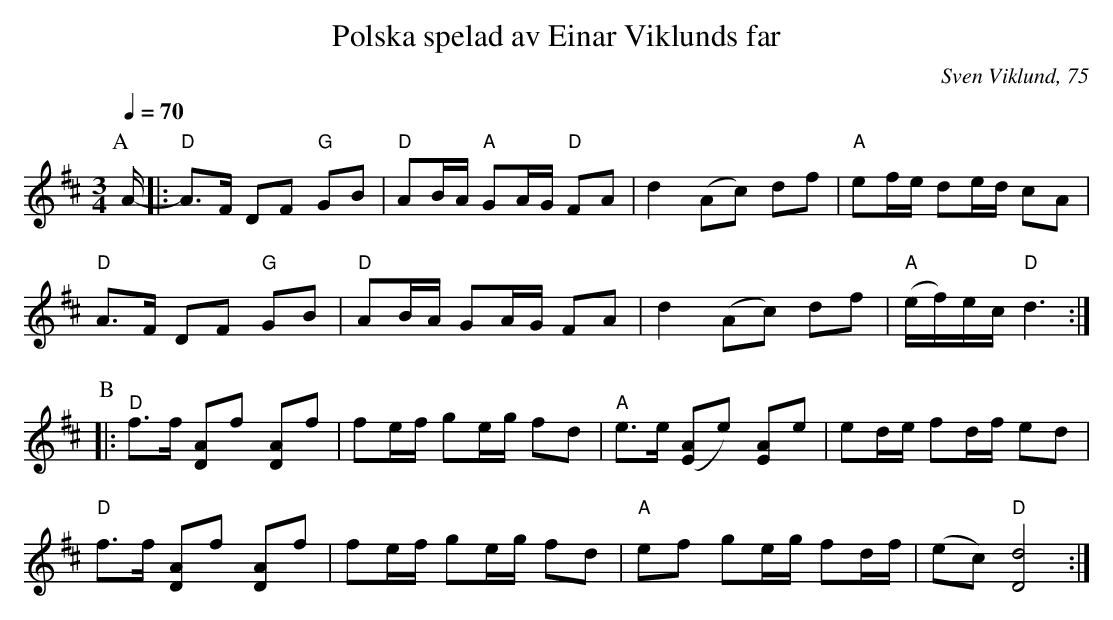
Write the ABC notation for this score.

X:1
T:Polska spelad av Einar Viklunds far
C:Sven Viklund, 75
M:3/4
L:1/16
Q:1/4=70
K:D
P:A
 A-|: "D"A3F D2F2 "G"G2B2|"D"A2BA "A"G2AG "D"F2A2|d4 (A2c2) d2f2|"A"e2fe d2ed c2A2|
"D"A3F D2F2 "G"G2B2|"D"A2BA G2AG F2A2|d4 (A2c2) d2f2|("A"ef)ec "D"d6:|
P:B
|: "D"f3f [D2A2]f2 [D2A2]f2|f2ef g2eg f2d2|"A"e3e ([E2A2]e2) [E2A2]e2|e2de f2df e2d2|
  "D"f3f [D2A2]f2 [D2A2]f2|f2ef g2eg f2d2|"A"e2f2 g2eg f2df|(e2c2) "D"[D8d8] :|
